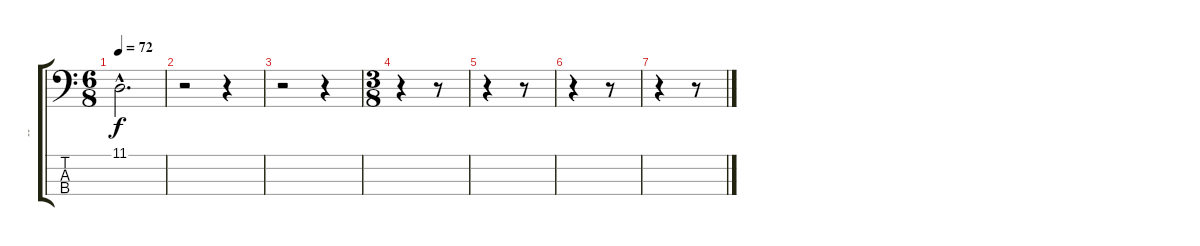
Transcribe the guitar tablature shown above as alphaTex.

\track ("--" "--") {instrument cello}
\staff {score tabs}
\tuning (Eb2 Bb1 F1 C1) {hide}
\ts (6 8)
\tempo 72
\clef f4
\ks c
11.1{hac t}.2{d dy f} |
r.2 r.4 |
r.2 r.4 |
\ts (3 8)
r.4 r.8 |
r.4 r.8 |
r.4 r.8 |
r.4 r.8
